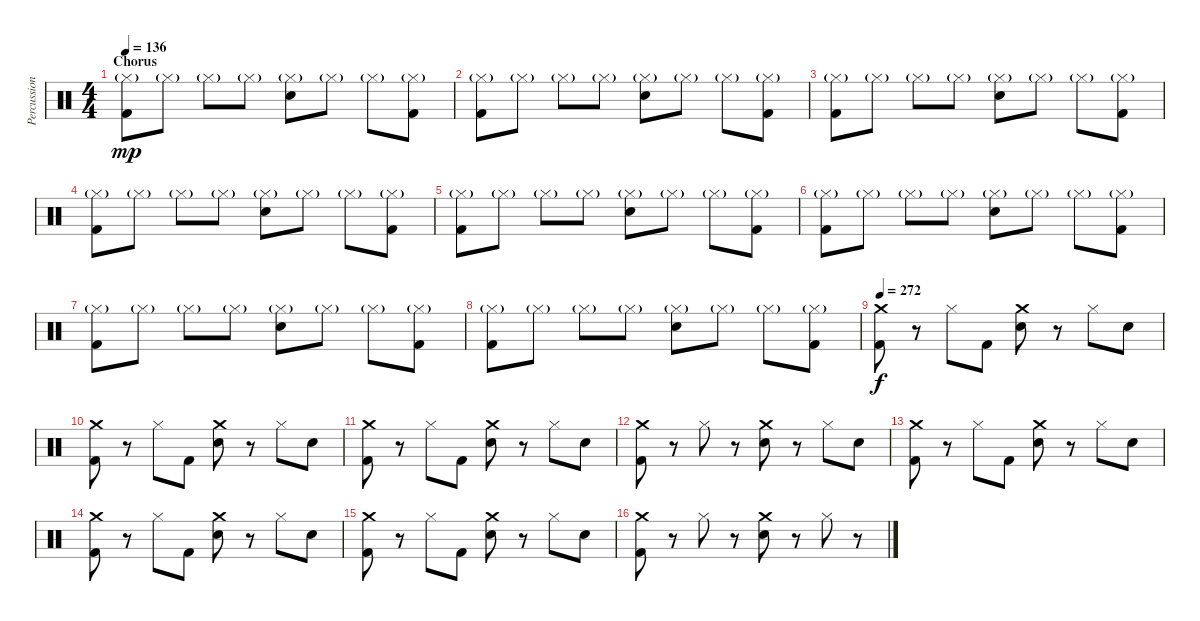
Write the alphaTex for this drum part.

\track ("Percussion" "Percussion") {instrument percussion}
\staff {score}
\articulation defaults
\ts (4 4)
\section ("" "Chorus")
\tempo 136
\clef neutral
\ks c
("Hi-Hat (closed)"{g} "Kick (hit) 2").8{dy mp} "Hi-Hat (closed)"{g}.8 "Hi-Hat (closed)"{g}.8 "Hi-Hat (closed)"{g}.8 ("Hi-Hat (closed)"{g} "Snare (hit) 2").8 "Hi-Hat (closed)"{g}.8 "Hi-Hat (closed)"{g}.8 ("Hi-Hat (closed)"{g} "Kick (hit) 2").8 |
("Hi-Hat (closed)"{g} "Kick (hit) 2").8 "Hi-Hat (closed)"{g}.8 "Hi-Hat (closed)"{g}.8 "Hi-Hat (closed)"{g}.8 ("Hi-Hat (closed)"{g} "Snare (hit) 2").8 "Hi-Hat (closed)"{g}.8 "Hi-Hat (closed)"{g}.8 ("Hi-Hat (closed)"{g} "Kick (hit) 2").8 |
("Hi-Hat (closed)"{g} "Kick (hit) 2").8 "Hi-Hat (closed)"{g}.8 "Hi-Hat (closed)"{g}.8 "Hi-Hat (closed)"{g}.8 ("Hi-Hat (closed)"{g} "Snare (hit) 2").8 "Hi-Hat (closed)"{g}.8 "Hi-Hat (closed)"{g}.8 ("Hi-Hat (closed)"{g} "Kick (hit) 2").8 |
("Hi-Hat (closed)"{g} "Kick (hit) 2").8 "Hi-Hat (closed)"{g}.8 "Hi-Hat (closed)"{g}.8 "Hi-Hat (closed)"{g}.8 ("Hi-Hat (closed)"{g} "Snare (hit) 2").8 "Hi-Hat (closed)"{g}.8 "Hi-Hat (closed)"{g}.8 ("Hi-Hat (closed)"{g} "Kick (hit) 2").8 |
("Hi-Hat (closed)"{g} "Kick (hit) 2").8 "Hi-Hat (closed)"{g}.8 "Hi-Hat (closed)"{g}.8 "Hi-Hat (closed)"{g}.8 ("Hi-Hat (closed)"{g} "Snare (hit) 2").8 "Hi-Hat (closed)"{g}.8 "Hi-Hat (closed)"{g}.8 ("Hi-Hat (closed)"{g} "Kick (hit) 2").8 |
("Hi-Hat (closed)"{g} "Kick (hit) 2").8 "Hi-Hat (closed)"{g}.8 "Hi-Hat (closed)"{g}.8 "Hi-Hat (closed)"{g}.8 ("Hi-Hat (closed)"{g} "Snare (hit) 2").8 "Hi-Hat (closed)"{g}.8 "Hi-Hat (closed)"{g}.8 ("Hi-Hat (closed)"{g} "Kick (hit) 2").8 |
("Hi-Hat (closed)"{g} "Kick (hit) 2").8 "Hi-Hat (closed)"{g}.8 "Hi-Hat (closed)"{g}.8 "Hi-Hat (closed)"{g}.8 ("Hi-Hat (closed)"{g} "Snare (hit) 2").8 "Hi-Hat (closed)"{g}.8 "Hi-Hat (closed)"{g}.8 ("Hi-Hat (closed)"{g} "Kick (hit) 2").8 |
("Hi-Hat (closed)"{g} "Kick (hit) 2").8 "Hi-Hat (closed)"{g}.8 "Hi-Hat (closed)"{g}.8 "Hi-Hat (closed)"{g}.8 ("Hi-Hat (closed)"{g} "Snare (hit) 2").8 "Hi-Hat (closed)"{g}.8 "Hi-Hat (closed)"{g}.8 ("Hi-Hat (closed)"{g} "Kick (hit) 2").8 |
\tempo 272
("Crash medium (hit)" "Kick (hit) 2").8{dy f} r.8 "Hi-Hat (closed)".8 "Kick (hit) 2".8 ("Crash medium (hit)" "Snare (hit) 2").8 r.8 "Hi-Hat (closed)".8 "Electric Snare (hit)".8 |
("Crash medium (hit)" "Kick (hit) 2").8 r.8 "Hi-Hat (closed)".8 "Kick (hit) 2".8 ("Crash medium (hit)" "Snare (hit) 2").8 r.8 "Hi-Hat (closed)".8 "Electric Snare (hit)".8 |
("Crash medium (hit)" "Kick (hit) 2").8 r.8 "Hi-Hat (closed)".8 "Kick (hit) 2".8 ("Crash medium (hit)" "Snare (hit) 2").8 r.8 "Hi-Hat (closed)".8 "Electric Snare (hit)".8 |
("Crash medium (hit)" "Kick (hit) 2").8 r.8 "Hi-Hat (closed)".8 r.8 ("Crash medium (hit)" "Snare (hit) 2").8 r.8 "Hi-Hat (closed)".8 "Electric Snare (hit)".8 |
("Crash medium (hit)" "Kick (hit) 2").8 r.8 "Hi-Hat (closed)".8 "Kick (hit) 2".8 ("Crash medium (hit)" "Snare (hit) 2").8 r.8 "Hi-Hat (closed)".8 "Electric Snare (hit)".8 |
("Crash medium (hit)" "Kick (hit) 2").8 r.8 "Hi-Hat (closed)".8 "Kick (hit) 2".8 ("Crash medium (hit)" "Snare (hit) 2").8 r.8 "Hi-Hat (closed)".8 "Electric Snare (hit)".8 |
("Crash medium (hit)" "Kick (hit) 2").8 r.8 "Hi-Hat (closed)".8 "Kick (hit) 2".8 ("Crash medium (hit)" "Snare (hit) 2").8 r.8 "Hi-Hat (closed)".8 "Electric Snare (hit)".8 |
("Crash medium (hit)" "Kick (hit) 2").8 r.8 "Hi-Hat (closed)".8 r.8 ("Crash medium (hit)" "Snare (hit) 2").8 r.8 "Hi-Hat (closed)".8 r.8
